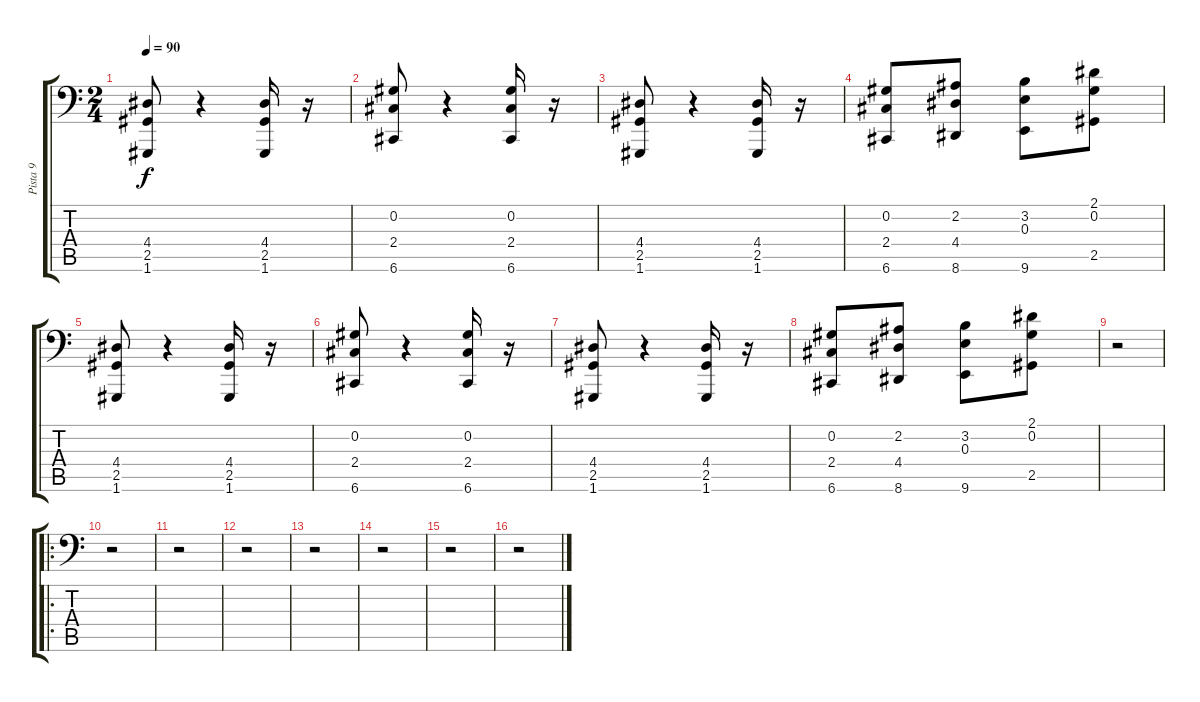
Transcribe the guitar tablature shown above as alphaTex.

\track ("Pista 9" "Pista 9") {instrument frenchhorn}
\staff {score tabs}
\tuning (Db4 Ab3 E3 B2 Gb2 G1) {hide}
\ts (2 4)
\tempo 90
\clef f4
\ks c
(4.4 2.5 1.6).8{dy f} r.4 (4.4 2.5 1.6).16 r.16 |
(0.2 2.4 6.6).8 r.4 (0.2 2.4 6.6).16 r.16 |
(4.4 2.5 1.6).8 r.4 (4.4 2.5 1.6).16 r.16 |
(0.2 2.4 6.6).8 (2.2 4.4 8.6).8 (3.2 0.3 9.6).8 (2.1 0.2 2.5).8 |
(4.4 2.5 1.6).8 r.4 (4.4 2.5 1.6).16 r.16 |
(0.2 2.4 6.6).8 r.4 (0.2 2.4 6.6).16 r.16 |
(4.4 2.5 1.6).8 r.4 (4.4 2.5 1.6).16 r.16 |
(0.2 2.4 6.6).8 (2.2 4.4 8.6).8 (3.2 0.3 9.6).8 (2.1 0.2 2.5).8 |
r.2 |
\ro
r.2 |
r.2 |
r.2 |
r.2 |
r.2 |
r.2 |
r.2
